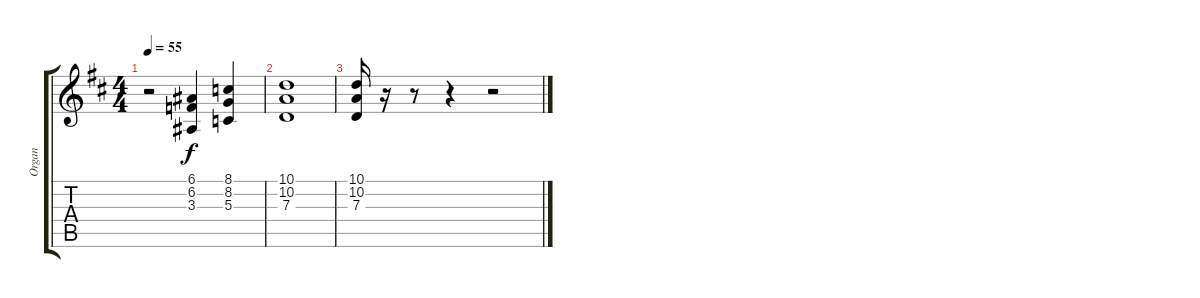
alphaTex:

\track ("Organ" "Organ") {instrument drawbarorgan}
\staff {score tabs}
\tuning (E4 B3 G3 D3 A2 E2) {hide}
\ts (4 4)
\tempo 55
\clef g2
\ks d
r.2{dy f} (6.1 6.2 3.3).4 (8.1 8.2 5.3).4 |
(10.1 10.2 7.3).1 |
(10.1 10.2 7.3).16 r.16 r.8 r.4 r.2
